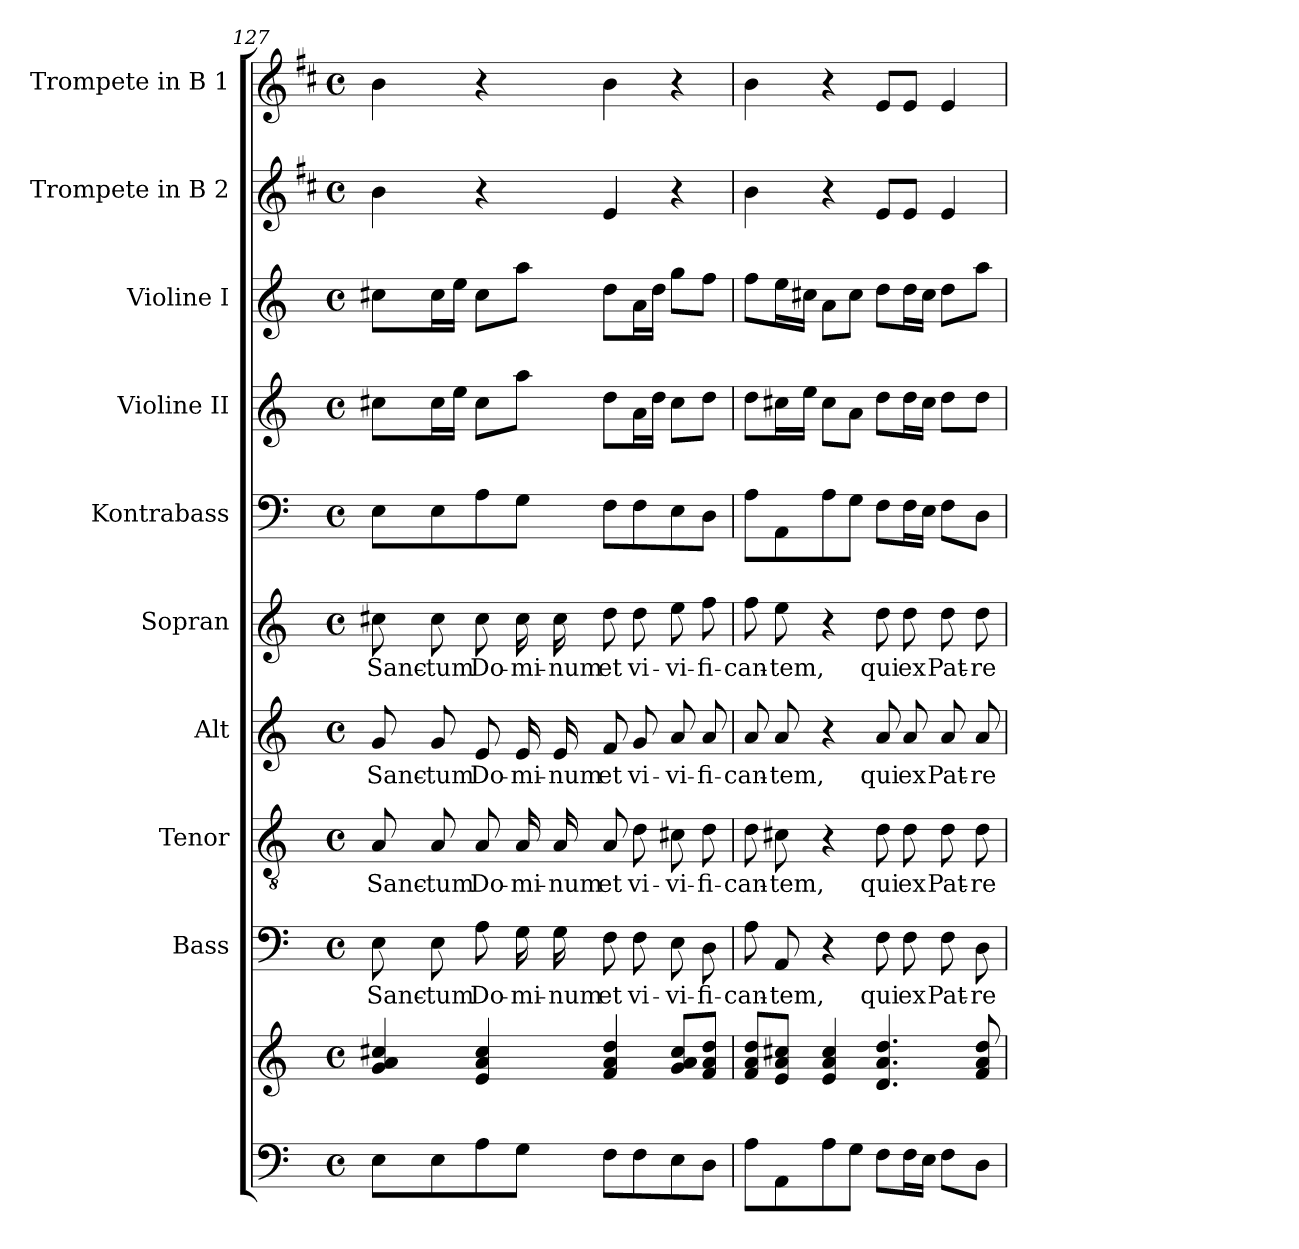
**kern	**kern	**kern	**text	**kern	**text	**kern	**text	**kern	**text	**kern	**kern	**kern	**kern	**kern
*part10	*part10	*part9	*part9	*part8	*part8	*part7	*part7	*part6	*part6	*part5	*part4	*part3	*part2	*part1
*staff11	*staff10	*staff9	*staff9	*staff8	*staff8	*staff7	*staff7	*staff6	*staff6	*staff5	*staff4	*staff3	*staff2	*staff1
*	*	*I"Bass	*	*I"Tenor	*	*I"Alt	*	*I"Sopran	*	*I"Kontrabass	*I"Violine II	*I"Violine I	*I"Trompete in B 2	*I"Trompete in B 1
*	*	*I'B.	*	*I'T.	*	*I'A.	*	*I'S.	*	*I'Kb.	*I'Vl. II	*I'Vl. I	*I'Tr. 2	*I'Tr. 1
!!LO:PB:g=z
*clefF4	*clefG2	*clefF4	*	*clefGv2	*	*clefG2	*	*clefG2	*	*clefF4	*clefG2	*clefG2	*clefG2	*clefG2
*	*	*	*	*	*	*	*	*	*	*ITrd7c12	*	*	*ITrd1c2	*ITrd1c2
*k[]	*k[]	*k[]	*	*k[]	*	*k[]	*	*k[]	*	*k[]	*k[]	*k[]	*k[]	*k[]
*C:	*C:	*C:	*	*C:	*	*C:	*	*C:	*	*C:	*C:	*C:	*C:	*C:
*M4/4	*M4/4	*M4/4	*	*M4/4	*	*M4/4	*	*M4/4	*	*M4/4	*M4/4	*M4/4	*M4/4	*M4/4
*met(c)	*met(c)	*met(c)	*	*met(c)	*	*met(c)	*	*met(c)	*	*met(c)	*met(c)	*met(c)	*met(c)	*met(c)
=127	=127	=127	=127	=127	=127	=127	=127	=127	=127	=127	=127	=127	=127	=127
!	!	!	!LO:LY:b	!	!LO:LY:b	!	!LO:LY:b	!	!LO:LY:b	!	!	!	!	!
8E\L	4g/ 4a/ 4cc#X/	8E\	Sanc-	8A/	Sanc-	8g/	Sanc-	8cc#X\	Sanc-	8EE\L	8cc#X\L	8cc#X\L	4a\	4a\
!	!	!	!LO:LY:b	!	!LO:LY:b	!	!LO:LY:b	!	!LO:LY:b	!	!	!	!	!
8E\	.	8E\	-tum	8A/	-tum	8g/	-tum	8cc#\	-tum	8EE\	16cc#\L	16cc#\L	.	.
.	.	.	.	.	.	.	.	.	.	.	16ee\JJ	16ee\JJ	.	.
!	!	!	!LO:LY:b	!	!LO:LY:b	!	!LO:LY:b	!	!LO:LY:b	!	!	!	!	!
8A\	4e/ 4a/ 4cc#/	8A\	Do-	8A/	Do-	8e/	Do-	8cc#\	Do-	8AA\	8cc#\L	8cc#\L	4r	4r
!	!	!	!LO:LY:b	!	!LO:LY:b	!	!LO:LY:b	!	!LO:LY:b	!	!	!	!	!
8G\J	.	16G\	-mi-	16A/	-mi-	16e/	-mi-	16cc#\	-mi-	8GG\J	8aa\J	8aa\J	.	.
!	!	!	!LO:LY:b	!	!LO:LY:b	!	!LO:LY:b	!	!LO:LY:b	!	!	!	!	!
.	.	16G\	-num	16A/	-num	16e/	-num	16cc#\	-num	.	.	.	.	.
!	!	!	!LO:LY:b	!	!LO:LY:b	!	!LO:LY:b	!	!LO:LY:b	!	!	!	!	!
8F\L	4f/ 4a/ 4dd/	8F\	et	8A/	et	8f/	et	8dd\	et	8FF\L	8dd\L	8dd\L	4d/	4a\
!	!	!	!LO:LY:b	!	!LO:LY:b	!	!LO:LY:b	!	!LO:LY:b	!	!	!	!	!
8F\	.	8F\	vi-	8d\	vi-	8g/	vi-	8dd\	vi-	8FF\	16a\L	16a\L	.	.
.	.	.	.	.	.	.	.	.	.	.	16dd\JJ	16dd\JJ	.	.
!	!	!	!LO:LY:b	!	!LO:LY:b	!	!LO:LY:b	!	!LO:LY:b	!	!	!	!	!
8E\	8g/ 8a/ 8cc#/L	8E\	-vi-	8c#X\	-vi-	8a/	-vi-	8ee\	-vi-	8EE\	8cc#\L	8gg\L	4r	4r
!	!	!	!LO:LY:b	!	!LO:LY:b	!	!LO:LY:b	!	!LO:LY:b	!	!	!	!	!
8D\J	8f/ 8a/ 8dd/J	8D\	-fi-	8d\	-fi-	8a/	-fi-	8ff\	-fi-	8DD\J	8dd\J	8ff\J	.	.
=128	=128	=128	=128	=128	=128	=128	=128	=128	=128	=128	=128	=128	=128	=128
!	!	!	!LO:LY:b	!	!LO:LY:b	!	!LO:LY:b	!	!LO:LY:b	!	!	!	!	!
8A\L	8f/ 8a/ 8dd/L	8A\	-can-	8d\	-can-	8a/	-can-	8ff\	-can-	8AA\L	8dd\L	8ff\L	4a\	4a\
!	!	!	!LO:LY:b	!	!LO:LY:b	!	!LO:LY:b	!	!LO:LY:b	!	!	!	!	!
8AA\	8e/ 8a/ 8cc#X/J	8AA/	-tem,	8c#X\	-tem,	8a/	-tem,	8ee\	-tem,	8AAA\	16cc#X\L	16ee\L	.	.
.	.	.	.	.	.	.	.	.	.	.	16ee\JJ	16cc#X\JJ	.	.
8A\	4e/ 4a/ 4cc#/	4r	.	4r	.	4r	.	4r	.	8AA\	8cc#\L	8a\L	4r	4r
8G\J	.	.	.	.	.	.	.	.	.	8GG\J	8a\J	8cc#\J	.	.
!	!	!	!LO:LY:b	!	!LO:LY:b	!	!LO:LY:b	!	!LO:LY:b	!	!	!	!	!
8F\L	4.d/ 4.a/ 4.dd/	8F\	qui	8d\	qui	8a/	qui	8dd\	qui	8FF\L	8dd\L	8dd\L	8d/L	8d/L
!	!	!	!LO:LY:b	!	!LO:LY:b	!	!LO:LY:b	!	!LO:LY:b	!	!	!	!	!
16F\L	.	8F\	ex	8d\	ex	8a/	ex	8dd\	ex	16FF\L	16dd\L	16dd\L	8d/J	8d/J
16E\JJ	.	.	.	.	.	.	.	.	.	16EE\JJ	16cc#\JJ	16cc#\JJ	.	.
!	!	!	!LO:LY:b	!	!LO:LY:b	!	!LO:LY:b	!	!LO:LY:b	!	!	!	!	!
8F\L	.	8F\	Pat-	8d\	Pat-	8a/	Pat-	8dd\	Pat-	8FF\L	8dd\L	8dd\L	4d/	4d/
!	!	!	!LO:LY:b	!	!LO:LY:b	!	!LO:LY:b	!	!LO:LY:b	!	!	!	!	!
8D\J	8f/ 8a/ 8dd/	8D\	-re	8d\	-re	8a/	-re	8dd\	-re	8DD\J	8dd\J	8aa\J	.	.
=	=	=	=	=	=	=	=	=	=	=	=	=	=	=
*-	*-	*-	*-	*-	*-	*-	*-	*-	*-	*-	*-	*-	*-	*-
